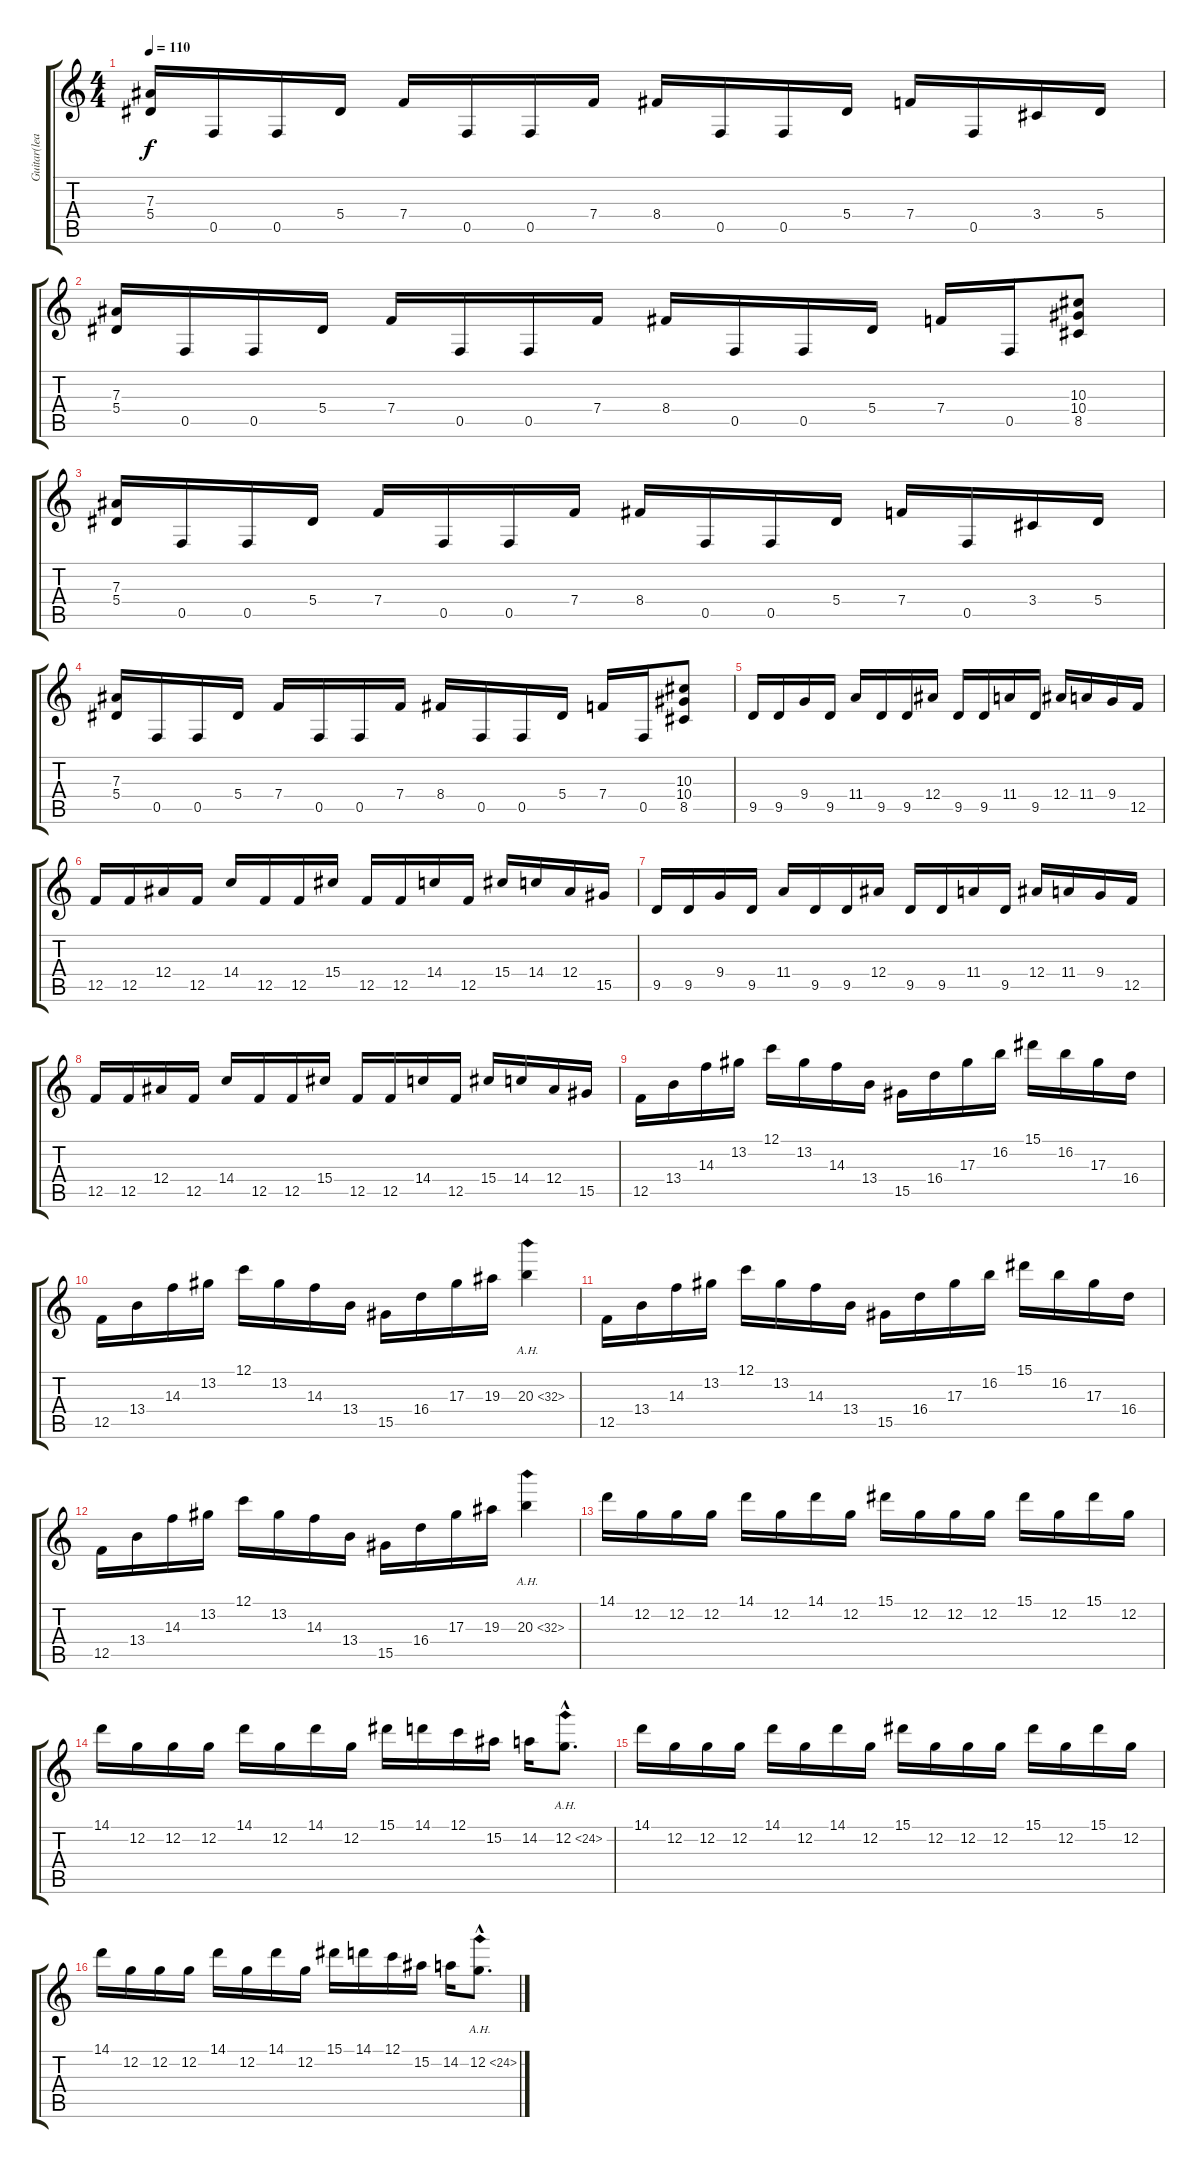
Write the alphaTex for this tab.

\track ("Guitar(lead)" "Guitar(lea") {instrument distortionguitar}
\staff {score tabs}
\tuning (C4 G3 Eb3 Bb2 F2 C2) {hide}
\ts (4 4)
\tempo 110
\clef g2
\ks c
(7.3 5.4).16{dy f} 0.5.16 0.5.16 5.4.16 7.4.16 0.5.16 0.5.16 7.4.16 8.4.16 0.5.16 0.5.16 5.4.16 7.4.16 0.5.16 3.4.16 5.4.16 |
(7.3 5.4).16 0.5.16 0.5.16 5.4.16 7.4.16 0.5.16 0.5.16 7.4.16 8.4.16 0.5.16 0.5.16 5.4.16 7.4.16 0.5.16 (10.3 10.4 8.5).8 |
(7.3 5.4).16 0.5.16 0.5.16 5.4.16 7.4.16 0.5.16 0.5.16 7.4.16 8.4.16 0.5.16 0.5.16 5.4.16 7.4.16 0.5.16 3.4.16 5.4.16 |
(7.3 5.4).16 0.5.16 0.5.16 5.4.16 7.4.16 0.5.16 0.5.16 7.4.16 8.4.16 0.5.16 0.5.16 5.4.16 7.4.16 0.5.16 (10.3 10.4 8.5).8 |
9.5.16 9.5.16 9.4.16 9.5.16 11.4.16 9.5.16 9.5.16 12.4.16 9.5.16 9.5.16 11.4.16 9.5.16 12.4.16 11.4.16 9.4.16 12.5.16 |
12.5.16 12.5.16 12.4.16 12.5.16 14.4.16 12.5.16 12.5.16 15.4.16 12.5.16 12.5.16 14.4.16 12.5.16 15.4.16 14.4.16 12.4.16 15.5.16 |
9.5.16 9.5.16 9.4.16 9.5.16 11.4.16 9.5.16 9.5.16 12.4.16 9.5.16 9.5.16 11.4.16 9.5.16 12.4.16 11.4.16 9.4.16 12.5.16 |
12.5.16 12.5.16 12.4.16 12.5.16 14.4.16 12.5.16 12.5.16 15.4.16 12.5.16 12.5.16 14.4.16 12.5.16 15.4.16 14.4.16 12.4.16 15.5.16 |
12.5.16 13.4.16 14.3.16 13.2.16 12.1.16 13.2.16 14.3.16 13.4.16 15.5.16 16.4.16 17.3.16 16.2.16 15.1.16 16.2.16 17.3.16 16.4.16 |
12.5.16 13.4.16 14.3.16 13.2.16 12.1.16 13.2.16 14.3.16 13.4.16 15.5.16 16.4.16 17.3.16 19.3.16 20.3{ah 12}.4 |
12.5.16 13.4.16 14.3.16 13.2.16 12.1.16 13.2.16 14.3.16 13.4.16 15.5.16 16.4.16 17.3.16 16.2.16 15.1.16 16.2.16 17.3.16 16.4.16 |
12.5.16 13.4.16 14.3.16 13.2.16 12.1.16 13.2.16 14.3.16 13.4.16 15.5.16 16.4.16 17.3.16 19.3.16 20.3{ah 12}.4 |
14.1.16 12.2.16 12.2.16 12.2.16 14.1.16 12.2.16 14.1.16 12.2.16 15.1.16 12.2.16 12.2.16 12.2.16 15.1.16 12.2.16 15.1.16 12.2.16 |
14.1.16 12.2.16 12.2.16 12.2.16 14.1.16 12.2.16 14.1.16 12.2.16 15.1.16 14.1.16 12.1.16 15.2.16 14.2.16 12.2{ah 12 hac}.8{d} |
14.1.16 12.2.16 12.2.16 12.2.16 14.1.16 12.2.16 14.1.16 12.2.16 15.1.16 12.2.16 12.2.16 12.2.16 15.1.16 12.2.16 15.1.16 12.2.16 |
14.1.16 12.2.16 12.2.16 12.2.16 14.1.16 12.2.16 14.1.16 12.2.16 15.1.16 14.1.16 12.1.16 15.2.16 14.2.16 12.2{ah 12 hac}.8{d}
